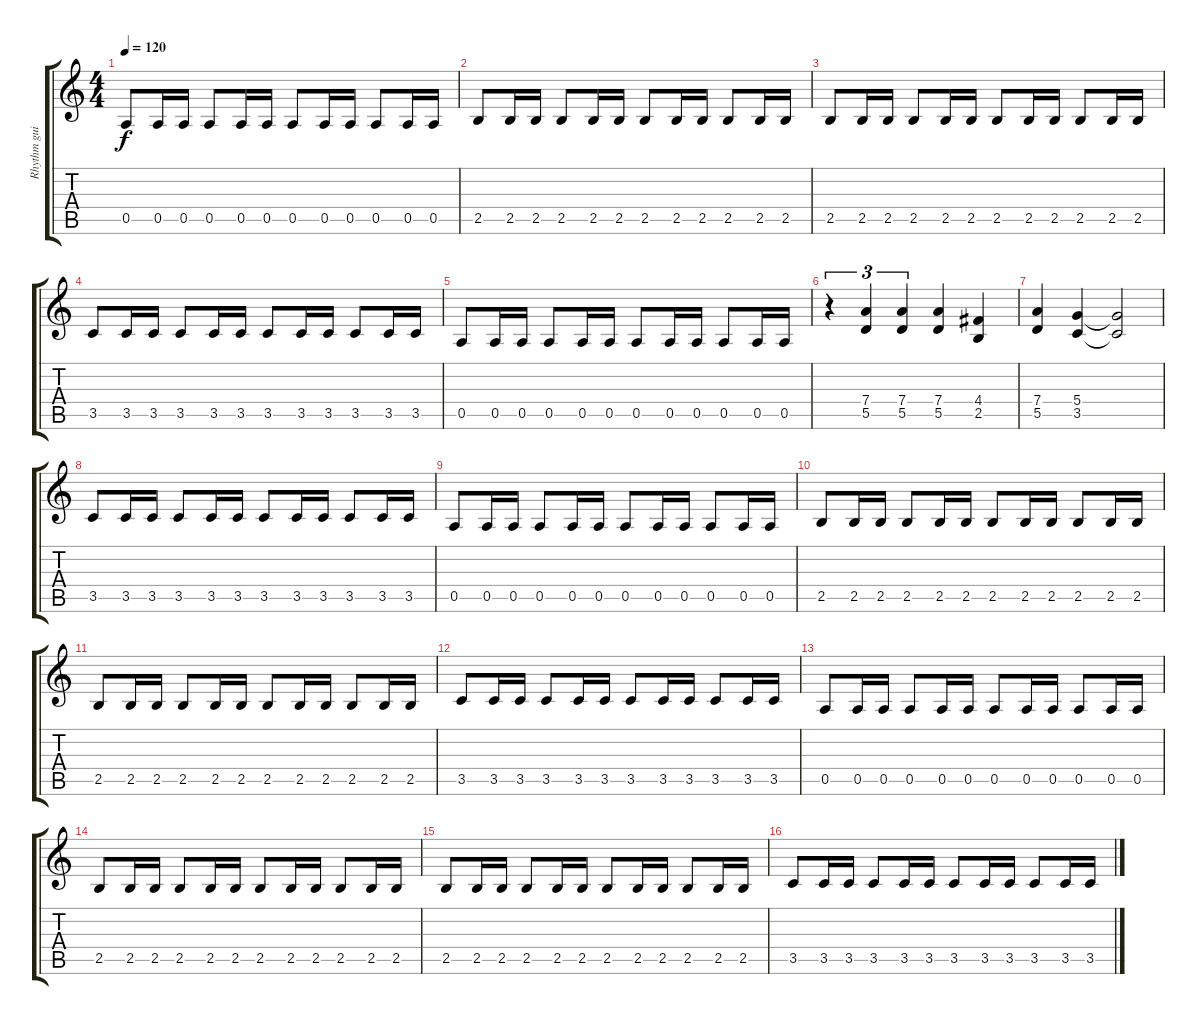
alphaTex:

\track ("Rhythm guitar" "Rhythm gui") {instrument overdrivenguitar}
\staff {score tabs}
\tuning (E4 B3 G3 D3 A2 E2) {hide}
\ts (4 4)
\tempo 120
\clef g2
\ks c
0.5.8{dy f} 0.5.16 0.5.16 0.5.8 0.5.16 0.5.16 0.5.8 0.5.16 0.5.16 0.5.8 0.5.16 0.5.16 |
2.5.8 2.5.16 2.5.16 2.5.8 2.5.16 2.5.16 2.5.8 2.5.16 2.5.16 2.5.8 2.5.16 2.5.16 |
2.5.8 2.5.16 2.5.16 2.5.8 2.5.16 2.5.16 2.5.8 2.5.16 2.5.16 2.5.8 2.5.16 2.5.16 |
3.5.8 3.5.16 3.5.16 3.5.8 3.5.16 3.5.16 3.5.8 3.5.16 3.5.16 3.5.8 3.5.16 3.5.16 |
0.5.8 0.5.16 0.5.16 0.5.8 0.5.16 0.5.16 0.5.8 0.5.16 0.5.16 0.5.8 0.5.16 0.5.16 |
r.4{tu (3 2)} (7.4 5.5).4{tu (3 2)} (7.4 5.5).4{tu (3 2)} (7.4 5.5).4 (4.4 2.5).4 |
(7.4 5.5).4 (5.4 3.5).4 (5.4{t} 3.5{t}).2 |
3.5.8 3.5.16 3.5.16 3.5.8 3.5.16 3.5.16 3.5.8 3.5.16 3.5.16 3.5.8 3.5.16 3.5.16 |
0.5.8 0.5.16 0.5.16 0.5.8 0.5.16 0.5.16 0.5.8 0.5.16 0.5.16 0.5.8 0.5.16 0.5.16 |
2.5.8 2.5.16 2.5.16 2.5.8 2.5.16 2.5.16 2.5.8 2.5.16 2.5.16 2.5.8 2.5.16 2.5.16 |
2.5.8 2.5.16 2.5.16 2.5.8 2.5.16 2.5.16 2.5.8 2.5.16 2.5.16 2.5.8 2.5.16 2.5.16 |
3.5.8 3.5.16 3.5.16 3.5.8 3.5.16 3.5.16 3.5.8 3.5.16 3.5.16 3.5.8 3.5.16 3.5.16 |
0.5.8 0.5.16 0.5.16 0.5.8 0.5.16 0.5.16 0.5.8 0.5.16 0.5.16 0.5.8 0.5.16 0.5.16 |
2.5.8 2.5.16 2.5.16 2.5.8 2.5.16 2.5.16 2.5.8 2.5.16 2.5.16 2.5.8 2.5.16 2.5.16 |
2.5.8 2.5.16 2.5.16 2.5.8 2.5.16 2.5.16 2.5.8 2.5.16 2.5.16 2.5.8 2.5.16 2.5.16 |
3.5.8 3.5.16 3.5.16 3.5.8 3.5.16 3.5.16 3.5.8 3.5.16 3.5.16 3.5.8 3.5.16 3.5.16
